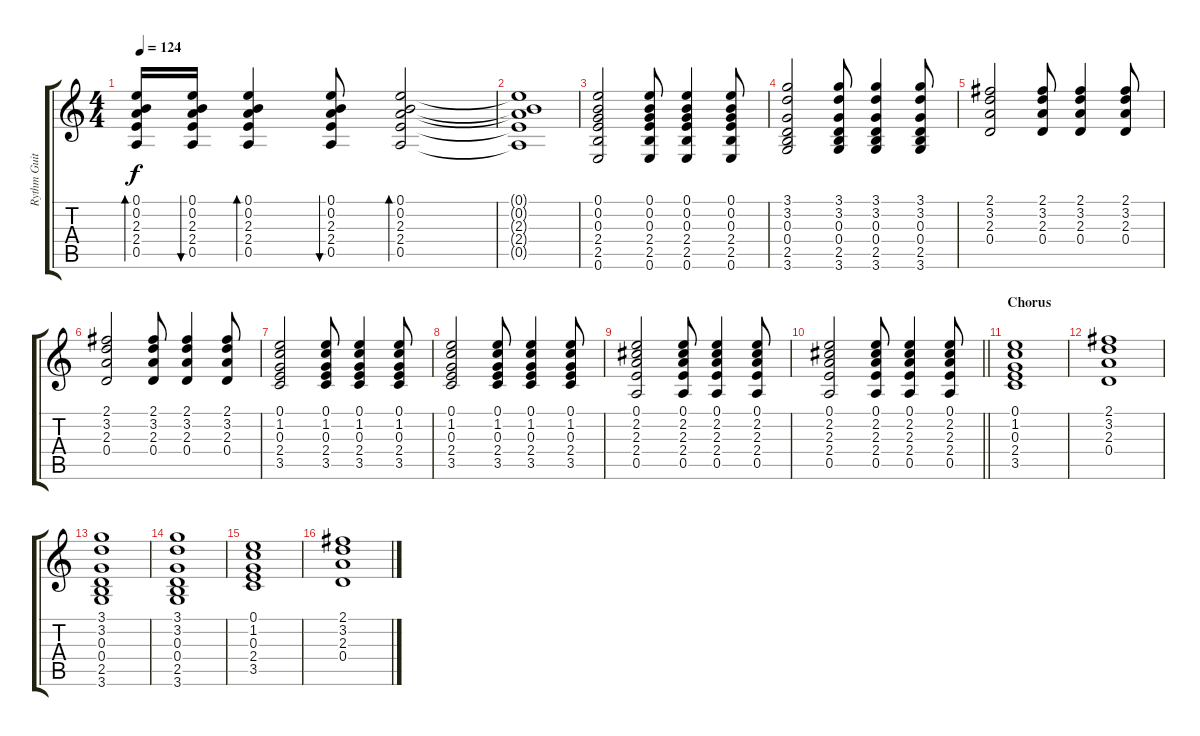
\track ("Rythm Guitar" "Rythm Guit") {instrument electricguitarjazz}
\staff {score tabs}
\tuning (E4 B3 G3 D3 A2 E2) {hide}
\ts (4 4)
\tempo 124
\clef g2
\ks c
(0.1 0.2 2.3 2.4 0.5).16{bd 60 dy f} (0.1 0.2 2.3 2.4 0.5).16{bu 60} (0.1 0.2 2.3 2.4 0.5).4{bd 60} (0.1 0.2 2.3 2.4 0.5).8{bu 60} (0.1 0.2 2.3 2.4 0.5).2{bd 60} |
(0.1{t} 0.2{t} 2.3{t} 2.4{t} 0.5{t}).1 |
(0.1 0.2 0.3 2.4 2.5 0.6).2 (0.1 0.2 0.3 2.4 2.5 0.6).8 (0.1 0.2 0.3 2.4 2.5 0.6).4 (0.1 0.2 0.3 2.4 2.5 0.6).8 |
(3.1 3.2 0.3 0.4 2.5 3.6).2 (3.1 3.2 0.3 0.4 2.5 3.6).8 (3.1 3.2 0.3 0.4 2.5 3.6).4 (3.1 3.2 0.3 0.4 2.5 3.6).8 |
(2.1 3.2 2.3 0.4).2 (2.1 3.2 2.3 0.4).8 (2.1 3.2 2.3 0.4).4 (2.1 3.2 2.3 0.4).8 |
(2.1 3.2 2.3 0.4).2 (2.1 3.2 2.3 0.4).8 (2.1 3.2 2.3 0.4).4 (2.1 3.2 2.3 0.4).8 |
(0.1 1.2 0.3 2.4 3.5).2 (0.1 1.2 0.3 2.4 3.5).8 (0.1 1.2 0.3 2.4 3.5).4 (0.1 1.2 0.3 2.4 3.5).8 |
(0.1 1.2 0.3 2.4 3.5).2 (0.1 1.2 0.3 2.4 3.5).8 (0.1 1.2 0.3 2.4 3.5).4 (0.1 1.2 0.3 2.4 3.5).8 |
(0.1 2.2 2.3 2.4 0.5).2 (0.1 2.2 2.3 2.4 0.5).8 (0.1 2.2 2.3 2.4 0.5).4 (0.1 2.2 2.3 2.4 0.5).8 |
\barLineRight lightlight
(0.1 2.2 2.3 2.4 0.5).2 (0.1 2.2 2.3 2.4 0.5).8 (0.1 2.2 2.3 2.4 0.5).4 (0.1 2.2 2.3 2.4 0.5).8 |
\section ("" "Chorus")
(0.1 1.2 0.3 2.4 3.5).1 |
(2.1 3.2 2.3 0.4).1 |
(3.1 3.2 0.3 0.4 2.5 3.6).1 |
(3.1 3.2 0.3 0.4 2.5 3.6).1 |
(0.1 1.2 0.3 2.4 3.5).1 |
(2.1 3.2 2.3 0.4).1
